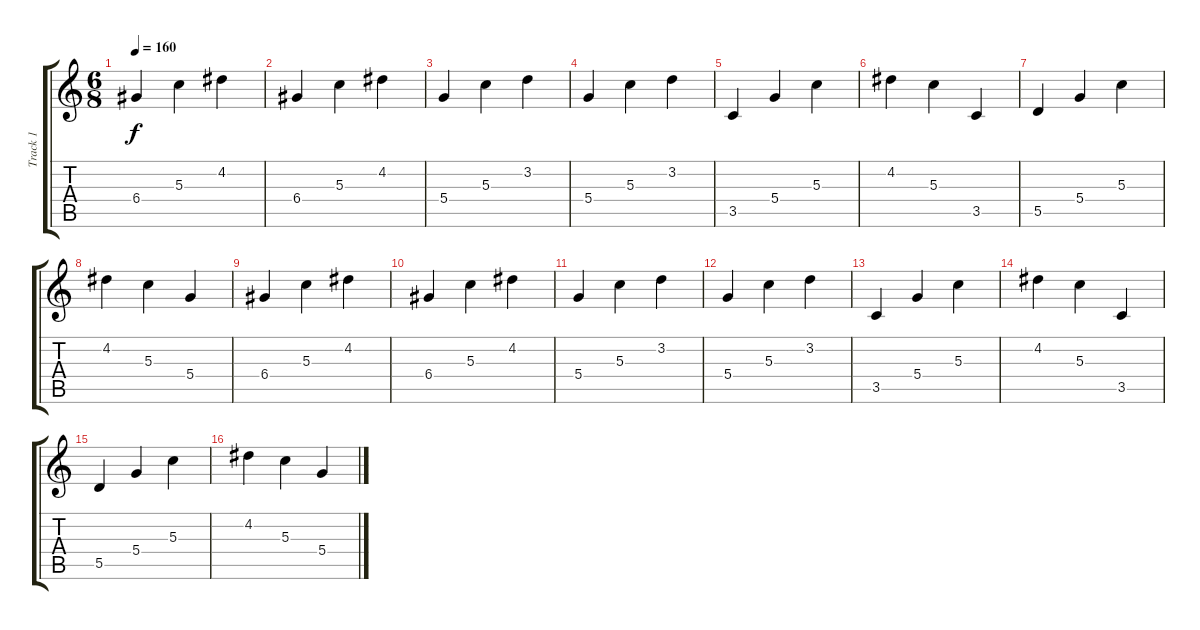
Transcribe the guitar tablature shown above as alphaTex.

\track ("Track 1" "Track 1") {instrument acousticguitarnylon}
\staff {score tabs}
\tuning (F4 B3 G3 D3 A2 E2) {hide}
\ts (6 8)
\tempo 160
\clef g2
\ks c
6.4.4{dy f} 5.3.4 4.2.4 |
6.4.4 5.3.4 4.2.4 |
5.4.4 5.3.4 3.2.4 |
5.4.4 5.3.4 3.2.4 |
3.5.4 5.4.4 5.3.4 |
4.2.4 5.3.4 3.5.4 |
5.5.4 5.4.4 5.3.4 |
4.2.4 5.3.4 5.4.4 |
6.4.4 5.3.4 4.2.4 |
6.4.4 5.3.4 4.2.4 |
5.4.4 5.3.4 3.2.4 |
5.4.4 5.3.4 3.2.4 |
3.5.4 5.4.4 5.3.4 |
4.2.4 5.3.4 3.5.4 |
5.5.4 5.4.4 5.3.4 |
4.2.4 5.3.4 5.4.4
